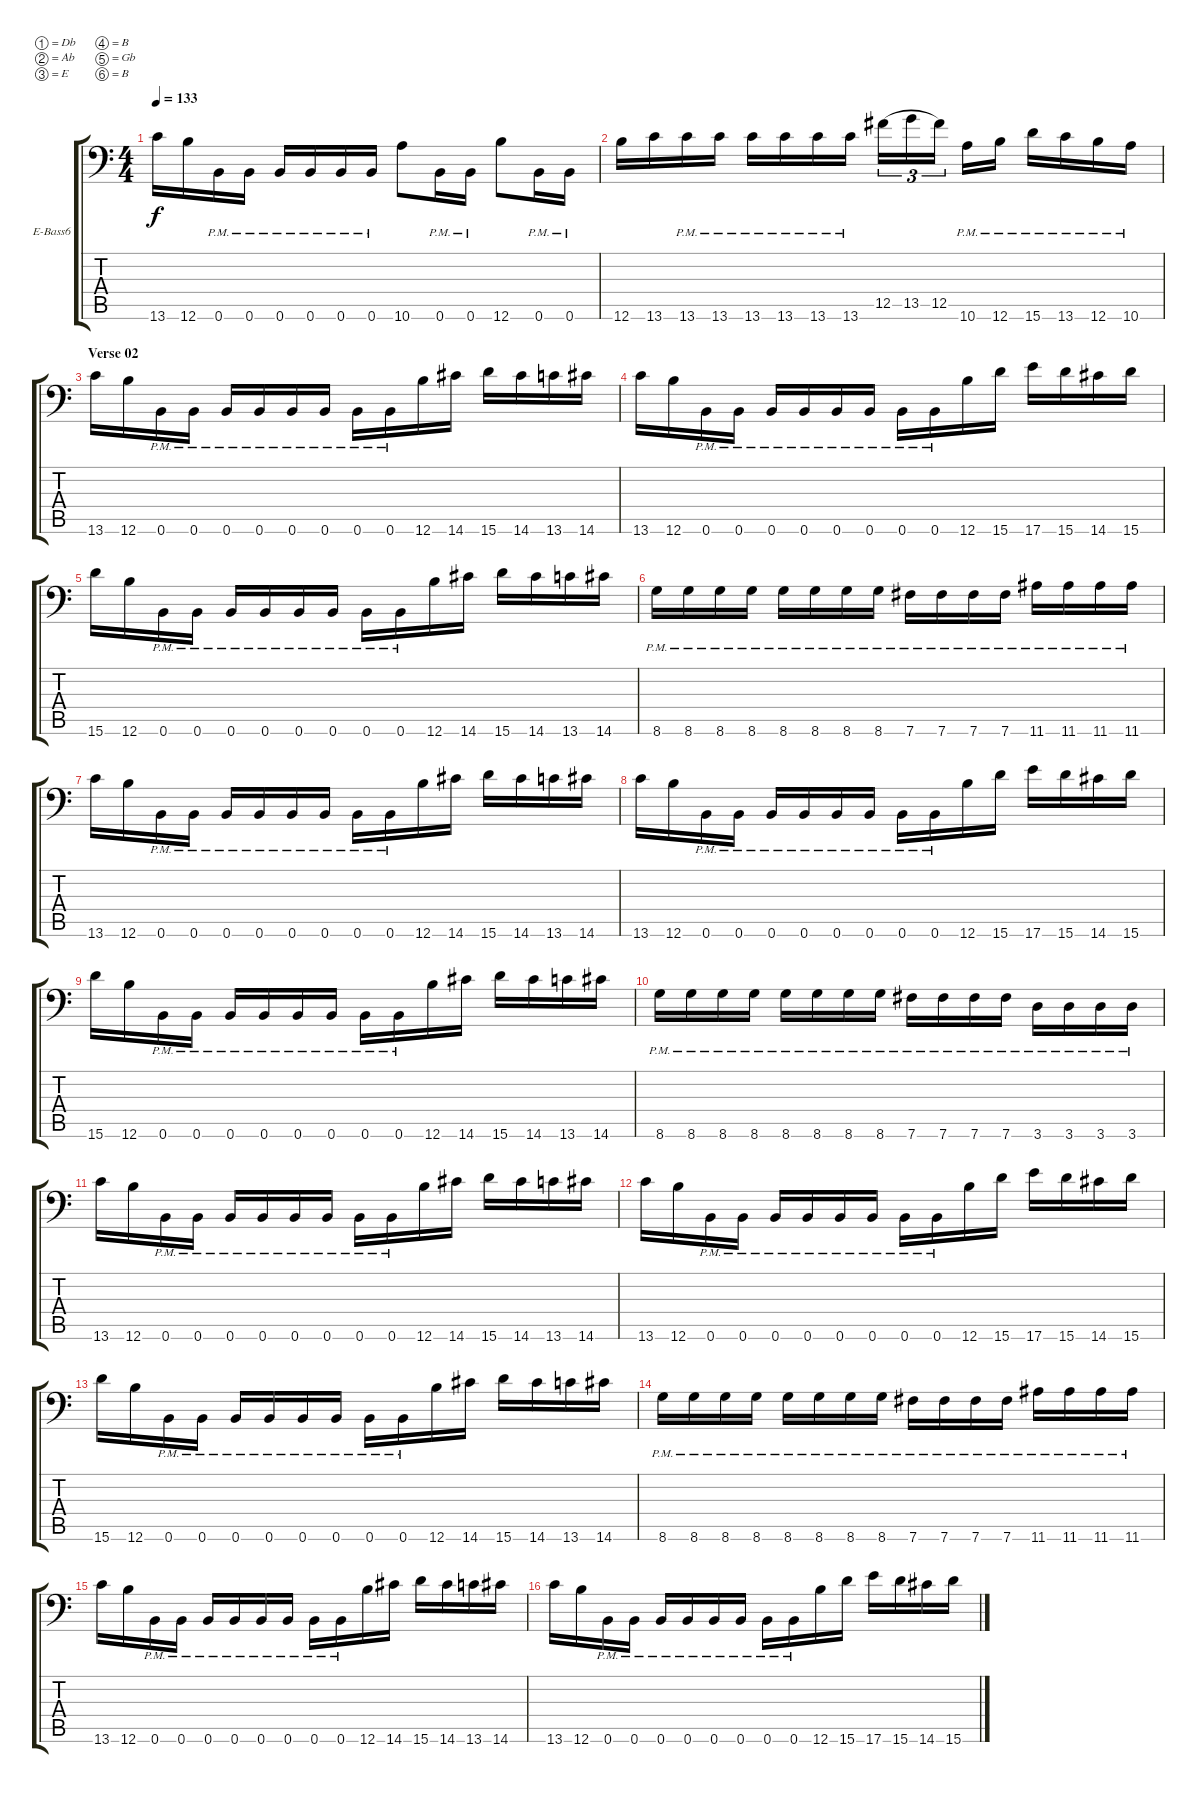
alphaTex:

\bracketExtendMode groupsimilarinstruments
\firstSystemTrackNameOrientation horizontal
\otherSystemsTrackNameOrientation horizontal
\track ("Left guitar" "E-Bass6") {instrument electricbassfinger}
\staff {score tabs}
\tuning (Db4 Ab3 E3 B2 Gb2 B1)
\ts (4 4)
\tempo 133
\clef f4
\ks c
13.6.16{dy f} 12.6.16 0.6{pm}.16 0.6{pm}.16 0.6{pm}.16 0.6{pm}.16 0.6{pm}.16 0.6{pm}.16 10.6.8 0.6{pm}.16 0.6{pm}.16 12.6.8 0.6{pm}.16 0.6{pm}.16 |
12.6.16 13.6.16 13.6{pm}.16 13.6{pm}.16 13.6{pm}.16 13.6{pm}.16 13.6{pm}.16 13.6{pm}.16 12.5.16{tu (3 2) legatoorigin} 13.5.16{tu (3 2) legatoorigin} 12.5.16{tu (3 2)} 10.6{pm}.16 12.6{pm}.16 15.6{pm}.16 13.6{pm}.16 12.6{pm}.16 10.6{pm}.16 |
\section ("" "Verse 02")
13.6.16 12.6.16 0.6{pm}.16 0.6{pm}.16 0.6{pm}.16 0.6{pm}.16 0.6{pm}.16 0.6{pm}.16 0.6{pm}.16 0.6{pm}.16 12.6.16 14.6.16 15.6.16 14.6.16 13.6.16 14.6.16 |
13.6.16 12.6.16 0.6{pm}.16 0.6{pm}.16 0.6{pm}.16 0.6{pm}.16 0.6{pm}.16 0.6{pm}.16 0.6{pm}.16 0.6{pm}.16 12.6.16 15.6.16 17.6.16 15.6.16 14.6.16 15.6.16 |
15.6.16 12.6.16 0.6{pm}.16 0.6{pm}.16 0.6{pm}.16 0.6{pm}.16 0.6{pm}.16 0.6{pm}.16 0.6{pm}.16 0.6{pm}.16 12.6.16 14.6.16 15.6.16 14.6.16 13.6.16 14.6.16 |
8.6{pm}.16 8.6{pm}.16 8.6{pm}.16 8.6{pm}.16 8.6{pm}.16 8.6{pm}.16 8.6{pm}.16 8.6{pm}.16 7.6{pm}.16 7.6{pm}.16 7.6{pm}.16 7.6{pm}.16 11.6{pm}.16 11.6{pm}.16 11.6{pm}.16 11.6{pm}.16 |
13.6.16 12.6.16 0.6{pm}.16 0.6{pm}.16 0.6{pm}.16 0.6{pm}.16 0.6{pm}.16 0.6{pm}.16 0.6{pm}.16 0.6{pm}.16 12.6.16 14.6.16 15.6.16 14.6.16 13.6.16 14.6.16 |
13.6.16 12.6.16 0.6{pm}.16 0.6{pm}.16 0.6{pm}.16 0.6{pm}.16 0.6{pm}.16 0.6{pm}.16 0.6{pm}.16 0.6{pm}.16 12.6.16 15.6.16 17.6.16 15.6.16 14.6.16 15.6.16 |
15.6.16 12.6.16 0.6{pm}.16 0.6{pm}.16 0.6{pm}.16 0.6{pm}.16 0.6{pm}.16 0.6{pm}.16 0.6{pm}.16 0.6{pm}.16 12.6.16 14.6.16 15.6.16 14.6.16 13.6.16 14.6.16 |
8.6{pm}.16 8.6{pm}.16 8.6{pm}.16 8.6{pm}.16 8.6{pm}.16 8.6{pm}.16 8.6{pm}.16 8.6{pm}.16 7.6{pm}.16 7.6{pm}.16 7.6{pm}.16 7.6{pm}.16 3.6{pm}.16 3.6{pm}.16 3.6{pm}.16 3.6{pm}.16 |
13.6.16 12.6.16 0.6{pm}.16 0.6{pm}.16 0.6{pm}.16 0.6{pm}.16 0.6{pm}.16 0.6{pm}.16 0.6{pm}.16 0.6{pm}.16 12.6.16 14.6.16 15.6.16 14.6.16 13.6.16 14.6.16 |
13.6.16 12.6.16 0.6{pm}.16 0.6{pm}.16 0.6{pm}.16 0.6{pm}.16 0.6{pm}.16 0.6{pm}.16 0.6{pm}.16 0.6{pm}.16 12.6.16 15.6.16 17.6.16 15.6.16 14.6.16 15.6.16 |
15.6.16 12.6.16 0.6{pm}.16 0.6{pm}.16 0.6{pm}.16 0.6{pm}.16 0.6{pm}.16 0.6{pm}.16 0.6{pm}.16 0.6{pm}.16 12.6.16 14.6.16 15.6.16 14.6.16 13.6.16 14.6.16 |
8.6{pm}.16 8.6{pm}.16 8.6{pm}.16 8.6{pm}.16 8.6{pm}.16 8.6{pm}.16 8.6{pm}.16 8.6{pm}.16 7.6{pm}.16 7.6{pm}.16 7.6{pm}.16 7.6{pm}.16 11.6{pm}.16 11.6{pm}.16 11.6{pm}.16 11.6{pm}.16 |
13.6.16 12.6.16 0.6{pm}.16 0.6{pm}.16 0.6{pm}.16 0.6{pm}.16 0.6{pm}.16 0.6{pm}.16 0.6{pm}.16 0.6{pm}.16 12.6.16 14.6.16 15.6.16 14.6.16 13.6.16 14.6.16 |
13.6.16 12.6.16 0.6{pm}.16 0.6{pm}.16 0.6{pm}.16 0.6{pm}.16 0.6{pm}.16 0.6{pm}.16 0.6{pm}.16 0.6{pm}.16 12.6.16 15.6.16 17.6.16 15.6.16 14.6.16 15.6.16
